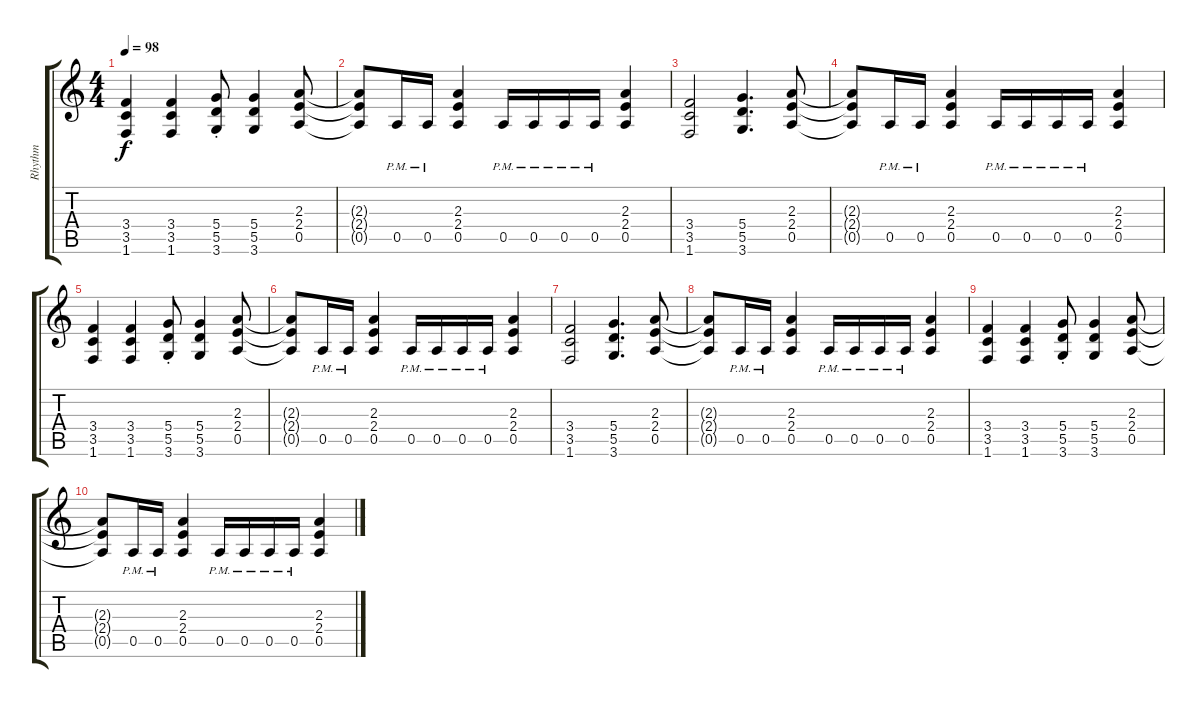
\track ("Rhythm" "Rhythm") {instrument overdrivenguitar}
\staff {score tabs}
\tuning (E4 B3 G3 D3 A2 E2) {hide}
\ts (4 4)
\tempo 98
\clef g2
\ks c
(3.4 3.5 1.6).4{dy f} (3.4 3.5 1.6).4 (5.4{st} 5.5{st} 3.6{st}).8 (5.4 5.5 3.6).4 (2.3 2.4 0.5).8 |
(2.3{t} 2.4{t} 0.5{t}).8 0.5{pm}.16 0.5{pm}.16 (2.3 2.4 0.5).4 0.5{pm}.16 0.5{pm}.16 0.5{pm}.16 0.5{pm}.16 (2.3 2.4 0.5).4 |
(3.4 3.5 1.6).2 (5.4 5.5 3.6).4{d} (2.3 2.4 0.5).8 |
(2.3{t} 2.4{t} 0.5{t}).8 0.5{pm}.16 0.5{pm}.16 (2.3 2.4 0.5).4 0.5{pm}.16 0.5{pm}.16 0.5{pm}.16 0.5{pm}.16 (2.3 2.4 0.5).4 |
(3.4 3.5 1.6).4 (3.4 3.5 1.6).4 (5.4{st} 5.5{st} 3.6{st}).8 (5.4 5.5 3.6).4 (2.3 2.4 0.5).8 |
(2.3{t} 2.4{t} 0.5{t}).8 0.5{pm}.16 0.5{pm}.16 (2.3 2.4 0.5).4 0.5{pm}.16 0.5{pm}.16 0.5{pm}.16 0.5{pm}.16 (2.3 2.4 0.5).4 |
(3.4 3.5 1.6).2 (5.4 5.5 3.6).4{d} (2.3 2.4 0.5).8 |
(2.3{t} 2.4{t} 0.5{t}).8 0.5{pm}.16 0.5{pm}.16 (2.3 2.4 0.5).4 0.5{pm}.16 0.5{pm}.16 0.5{pm}.16 0.5{pm}.16 (2.3 2.4 0.5).4 |
(3.4 3.5 1.6).4 (3.4 3.5 1.6).4 (5.4{st} 5.5{st} 3.6{st}).8 (5.4 5.5 3.6).4 (2.3 2.4 0.5).8 |
(2.3{t} 2.4{t} 0.5{t}).8 0.5{pm}.16 0.5{pm}.16 (2.3 2.4 0.5).4 0.5{pm}.16 0.5{pm}.16 0.5{pm}.16 0.5{pm}.16 (2.3 2.4 0.5).4
